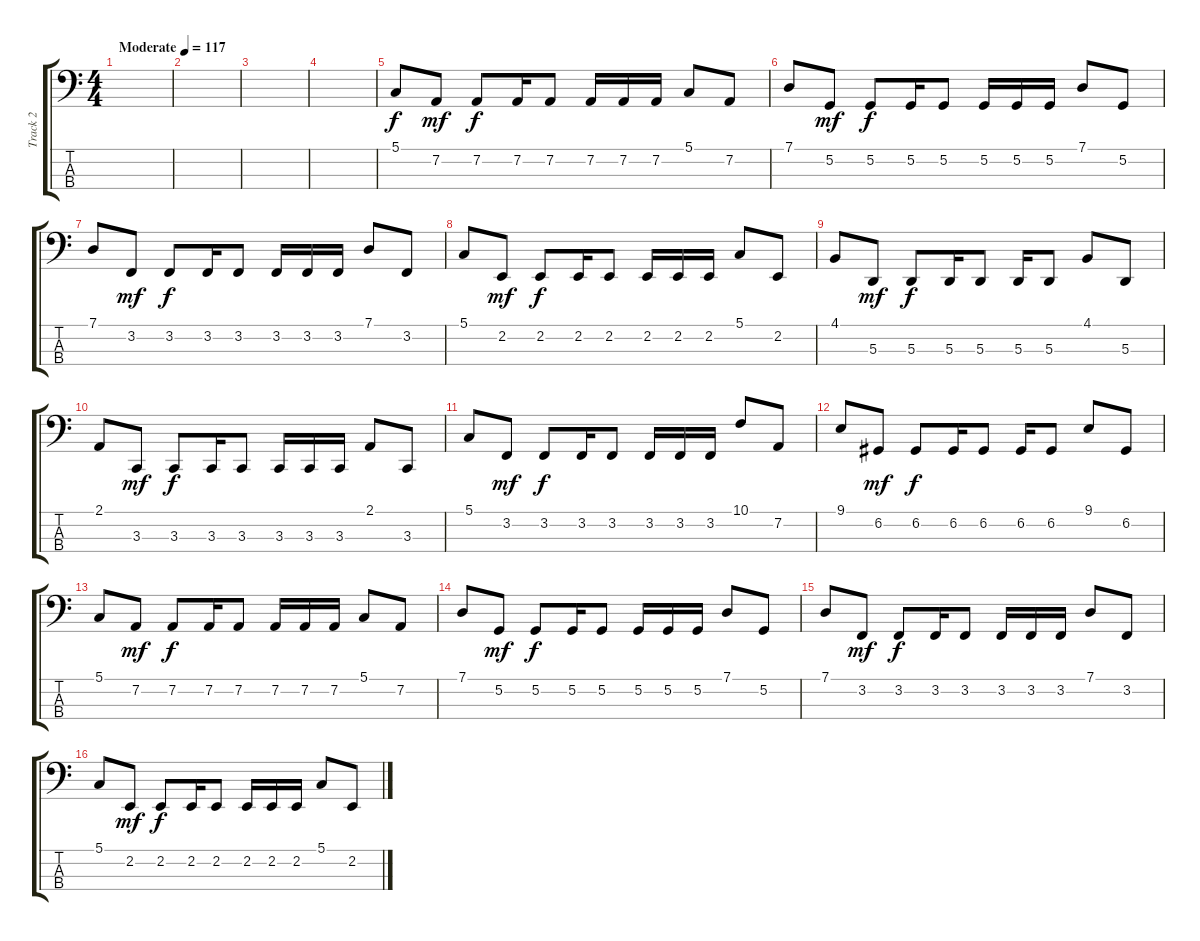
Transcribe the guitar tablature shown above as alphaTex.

\track ("Track 2" "Track 2") {instrument lead2sawtooth}
\staff {score tabs}
\tuning (G2 D2 A1 E1) {hide}
\ts (4 4)
\tempo (117 "Moderate")
\clef f4
\ks c
|
|
|
|
5.1.8 7.2.8{dy mf} 7.2.8{dy f} 7.2.16 7.2.8 7.2.16 7.2.16 7.2.16 5.1.8 7.2.8 |
7.1.8 5.2.8{dy mf} 5.2.8{dy f} 5.2.16 5.2.8 5.2.16 5.2.16 5.2.16 7.1.8 5.2.8 |
7.1.8 3.2.8{dy mf} 3.2.8{dy f} 3.2.16 3.2.8 3.2.16 3.2.16 3.2.16 7.1.8 3.2.8 |
5.1.8 2.2.8{dy mf} 2.2.8{dy f} 2.2.16 2.2.8 2.2.16 2.2.16 2.2.16 5.1.8 2.2.8 |
4.1.8 5.3.8{dy mf} 5.3.8{dy f} 5.3.16 5.3.8 5.3.16 5.3.8 4.1.8 5.3.8 |
2.1.8 3.3.8{dy mf} 3.3.8{dy f} 3.3.16 3.3.8 3.3.16 3.3.16 3.3.16 2.1.8 3.3.8 |
5.1.8 3.2.8{dy mf} 3.2.8{dy f} 3.2.16 3.2.8 3.2.16 3.2.16 3.2.16 10.1.8 7.2.8 |
9.1.8 6.2.8{dy mf} 6.2.8{dy f} 6.2.16 6.2.8 6.2.16 6.2.8 9.1.8 6.2.8 |
5.1.8 7.2.8{dy mf} 7.2.8{dy f} 7.2.16 7.2.8 7.2.16 7.2.16 7.2.16 5.1.8 7.2.8 |
7.1.8 5.2.8{dy mf} 5.2.8{dy f} 5.2.16 5.2.8 5.2.16 5.2.16 5.2.16 7.1.8 5.2.8 |
7.1.8 3.2.8{dy mf} 3.2.8{dy f} 3.2.16 3.2.8 3.2.16 3.2.16 3.2.16 7.1.8 3.2.8 |
5.1.8 2.2.8{dy mf} 2.2.8{dy f} 2.2.16 2.2.8 2.2.16 2.2.16 2.2.16 5.1.8 2.2.8
